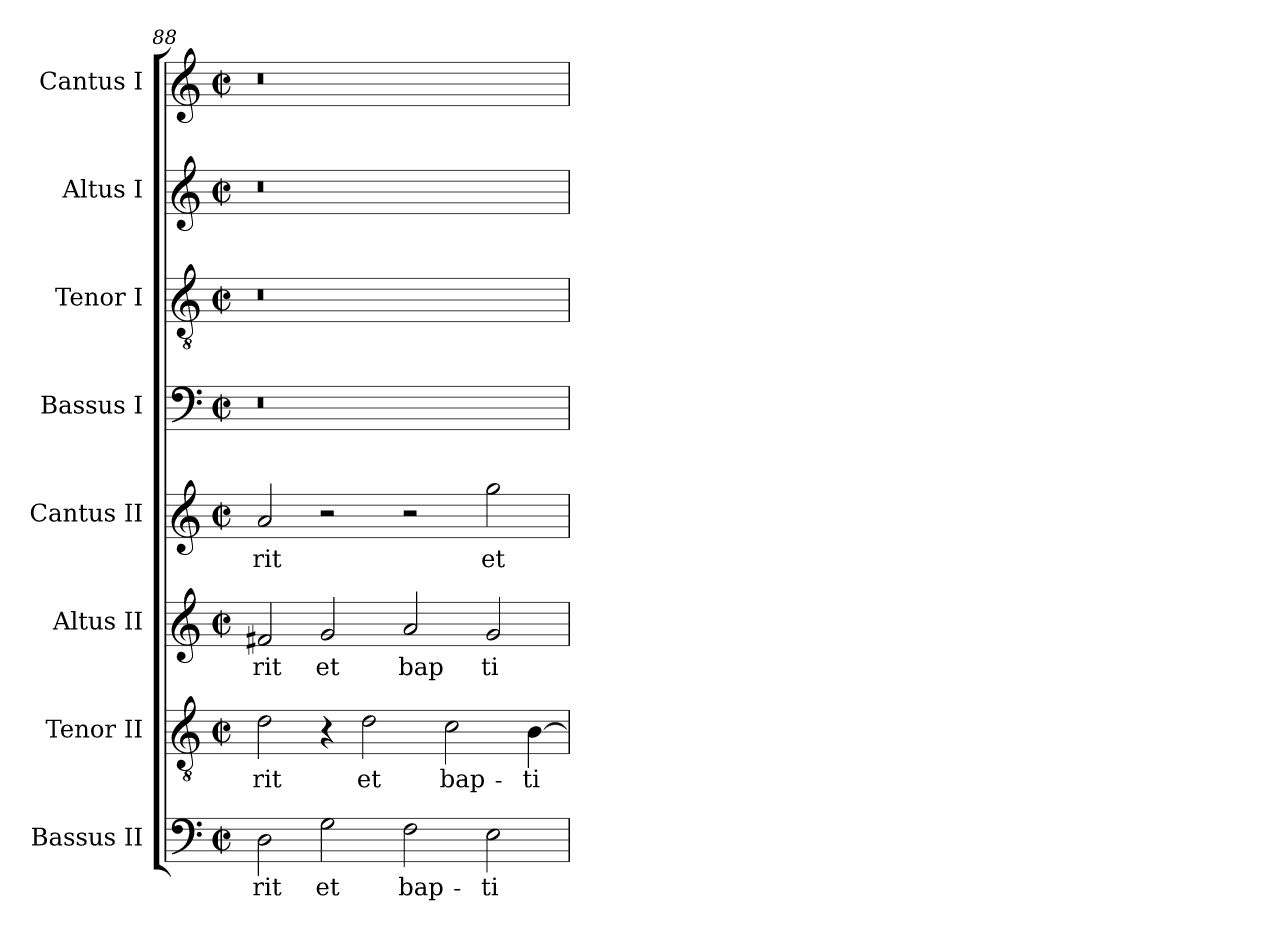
**kern	**text	**kern	**text	**kern	**text	**kern	**text	**kern	**kern	**kern	**kern
*part8	*part8	*part7	*part7	*part6	*part6	*part5	*part5	*part4	*part3	*part2	*part1
*staff8	*staff8	*staff7	*staff7	*staff6	*staff6	*staff5	*staff5	*staff4	*staff3	*staff2	*staff1
*I"Bassus II	*	*I"Tenor II	*	*I"Altus II	*	*I"Cantus II	*	*I"Bassus I	*I"Tenor I	*I"Altus I	*I"Cantus I
*clefF4	*	*clefGv2	*	*clefG2	*	*clefG2	*	*clefF4	*clefGv2	*clefG2	*clefG2
*M2/2	*	*M2/2	*	*M2/2	*	*M2/2	*	*M2/2	*M2/2	*M2/2	*M2/2
*met(c|)	*	*met(c|)	*	*met(c|)	*	*met(c|)	*	*met(c|)	*met(c|)	*met(c|)	*met(c|)
=88	=88	=88	=88	=88	=88	=88	=88	=88	=88	=88	=88
!	!LO:LY:b:cj	!	!LO:LY:b:cj	!	!LO:LY:b:cj	!	!LO:LY:b:cj	!	!	!	!
2D\	-rit	2d\	-rit	2f#X/	rit	2a/	-rit	0r	0r	0r	0r
!	!LO:LY:b:cj	!	!	!	!LO:LY:b:cj	!	!	!	!	!	!
2G\	et	4r	.	2g/	et	2r	.	.	.	.	.
!	!	!	!LO:LY:b:cj	!	!	!	!	!	!	!	!
.	.	2d\	et	.	.	.	.	.	.	.	.
!	!LO:LY:b:cj	!	!	!	!LO:LY:b:cj	!	!	!	!	!	!
2F\	bap-	.	.	2a/	bap	2r	.	.	.	.	.
!	!	!	!LO:LY:b:cj	!	!	!	!	!	!	!	!
.	.	2c\	bap-	.	.	.	.	.	.	.	.
!	!LO:LY:b:cj	!	!	!	!LO:LY:b:cj	!	!LO:LY:b:cj	!	!	!	!
2E\	-ti-	.	.	2g/	ti	2gg\	et	.	.	.	.
!	!	!	!LO:LY:b:cj	!	!	!	!	!	!	!	!
.	.	[>4B\	-ti-	.	.	.	.	.	.	.	.
=	=	=	=	=	=	=	=	=	=	=	=
*-	*-	*-	*-	*-	*-	*-	*-	*-	*-	*-	*-
